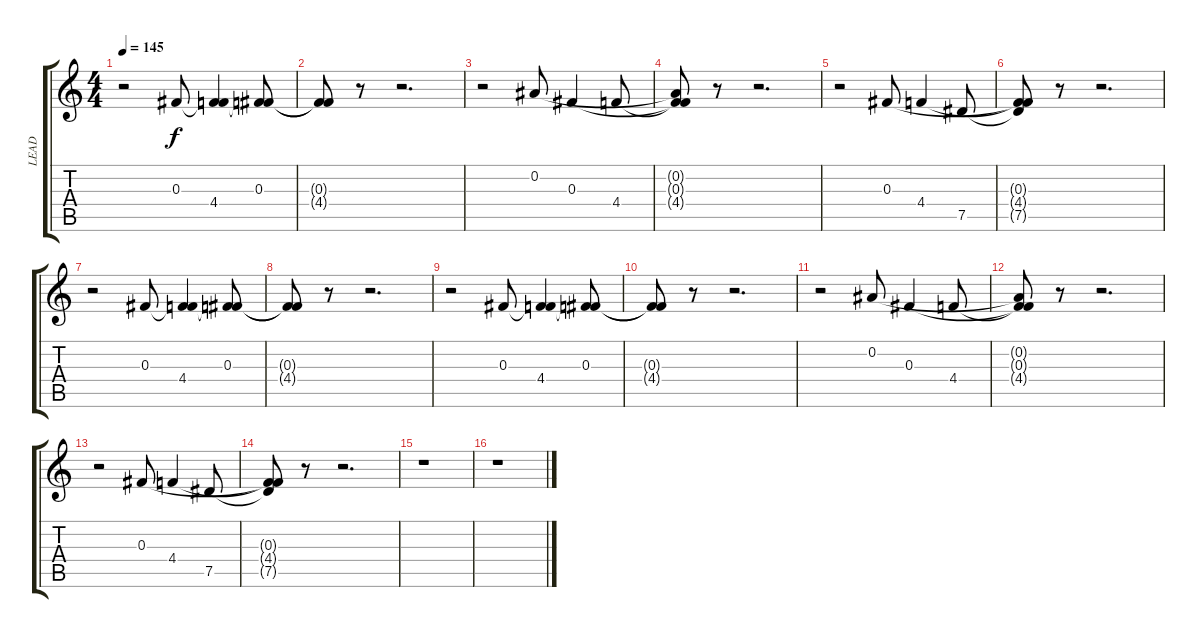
\track ("LEAD" "LEAD") {instrument distortionguitar}
\staff {score tabs}
\tuning (Eb4 Bb3 Gb3 Db3 Ab2 Db2) {hide}
\ts (4 4)
\tempo 145
\clef g2
\ks c
r.2{dy f} 0.3.8 (0.3{t} 4.4).4 (0.3 4.4{t}).8 |
(0.3{t} 4.4{t}).8 r.8 r.2{d} |
r.2 0.2.8 0.3.4 4.4.8 |
(0.2{t} 0.3{t} 4.4{t}).8 r.8 r.2{d} |
r.2 0.3.8 4.4.4 7.5.8 |
(0.3{t} 4.4{t} 7.5{t}).8 r.8 r.2{d} |
r.2 0.3.8 (0.3{t} 4.4).4 (0.3 4.4{t}).8 |
(0.3{t} 4.4{t}).8 r.8 r.2{d} |
r.2 0.3.8 (0.3{t} 4.4).4 (0.3 4.4{t}).8 |
(0.3{t} 4.4{t}).8 r.8 r.2{d} |
r.2 0.2.8 0.3.4 4.4.8 |
(0.2{t} 0.3{t} 4.4{t}).8 r.8 r.2{d} |
r.2 0.3.8 4.4.4 7.5.8 |
(0.3{t} 4.4{t} 7.5{t}).8 r.8 r.2{d} |
r.1 |
r.1
